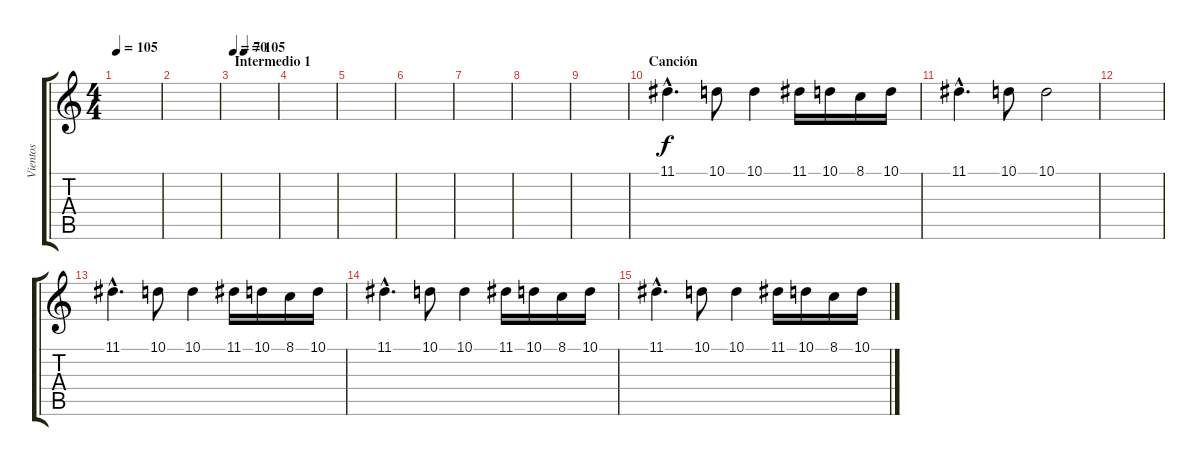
\track ("Vientos" "Vientos") {instrument brasssection}
\staff {score tabs}
\tuning (E4 B3 G3 D3 A2 E2) {hide}
\ts (4 4)
\tempo 105
\clef g2
\ks c
|
|
\section ("" "Intermedio 1")
\tempo 70
\tempo (105 0.25)
|
|
|
|
|
|
|
\section ("" "Canción")
11.1{hac}.4{d} 10.1.8 10.1.4 11.1.16 10.1.16 8.1.16 10.1.16 |
11.1{hac}.4{d} 10.1.8 10.1.2 |
|
11.1{hac}.4{d} 10.1.8 10.1.4 11.1.16 10.1.16 8.1.16 10.1.16 |
11.1{hac}.4{d} 10.1.8 10.1.4 11.1.16 10.1.16 8.1.16 10.1.16 |
11.1{hac}.4{d} 10.1.8 10.1.4 11.1.16 10.1.16 8.1.16 10.1.16
